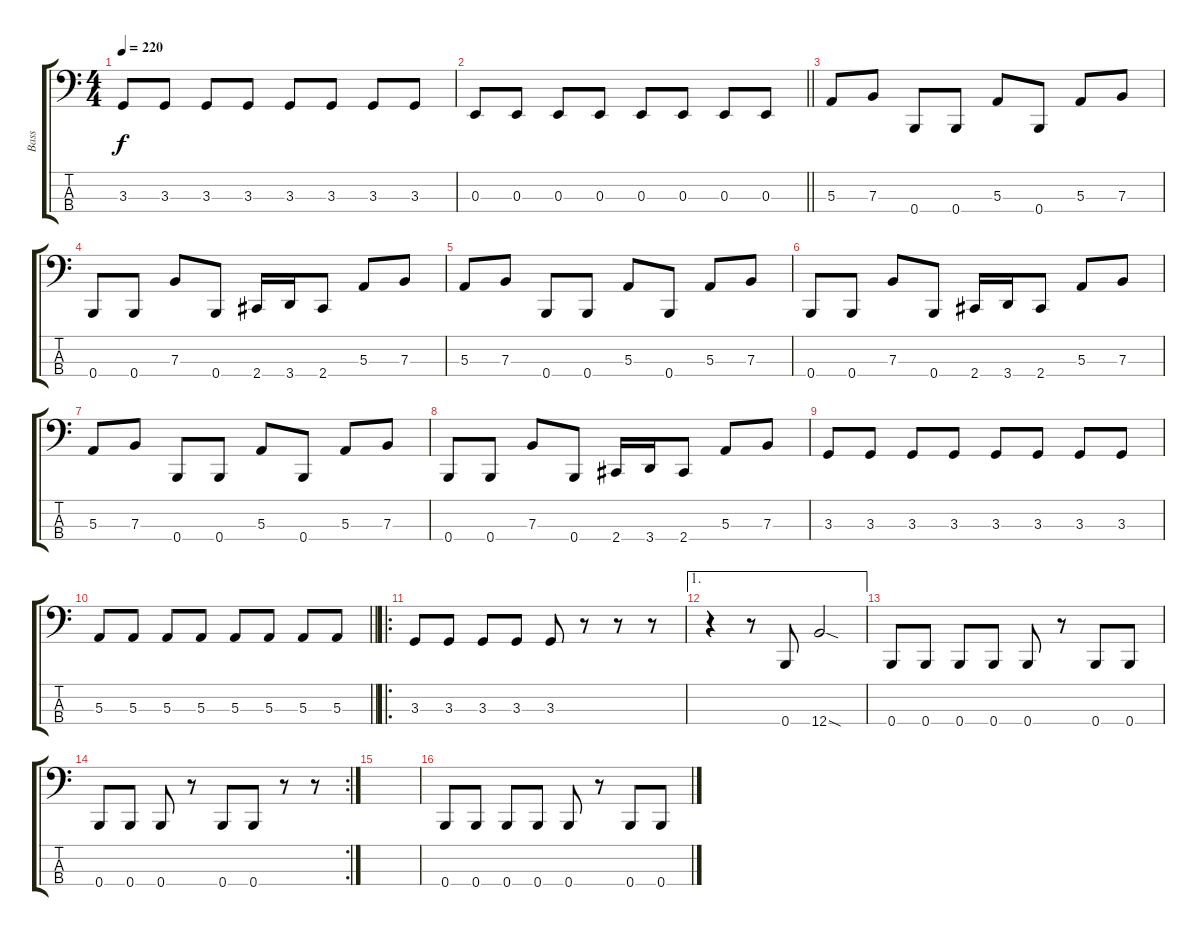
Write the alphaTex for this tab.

\track ("Bass" "Bass") {instrument electricbasspick}
\staff {score tabs}
\tuning (D2 A1 E1 B0) {hide}
\ts (4 4)
\tempo 220
\clef f4
\ks c
3.3.8{dy f} 3.3.8 3.3.8 3.3.8 3.3.8 3.3.8 3.3.8 3.3.8 |
\barLineRight lightlight
0.3.8 0.3.8 0.3.8 0.3.8 0.3.8 0.3.8 0.3.8 0.3.8 |
5.3.8 7.3.8 0.4.8 0.4.8 5.3.8 0.4.8 5.3.8 7.3.8 |
0.4.8 0.4.8 7.3.8 0.4.8 2.4.16 3.4.16 2.4.8 5.3.8 7.3.8 |
5.3.8 7.3.8 0.4.8 0.4.8 5.3.8 0.4.8 5.3.8 7.3.8 |
0.4.8 0.4.8 7.3.8 0.4.8 2.4.16 3.4.16 2.4.8 5.3.8 7.3.8 |
5.3.8 7.3.8 0.4.8 0.4.8 5.3.8 0.4.8 5.3.8 7.3.8 |
0.4.8 0.4.8 7.3.8 0.4.8 2.4.16 3.4.16 2.4.8 5.3.8 7.3.8 |
3.3.8 3.3.8 3.3.8 3.3.8 3.3.8 3.3.8 3.3.8 3.3.8 |
\barLineRight lightlight
5.3.8 5.3.8 5.3.8 5.3.8 5.3.8 5.3.8 5.3.8 5.3.8 |
\ro
3.3.8 3.3.8 3.3.8 3.3.8 3.3.8 r.8 r.8 r.8 |
\ae 1
r.4 r.8 0.4.8 12.4{sod}.2 |
0.4.8 0.4.8 0.4.8 0.4.8 0.4.8 r.8 0.4.8 0.4.8 |
\rc 2
0.4.8 0.4.8 0.4.8 r.8 0.4.8 0.4.8 r.8 r.8 |
|
0.4.8 0.4.8 0.4.8 0.4.8 0.4.8 r.8 0.4.8 0.4.8
